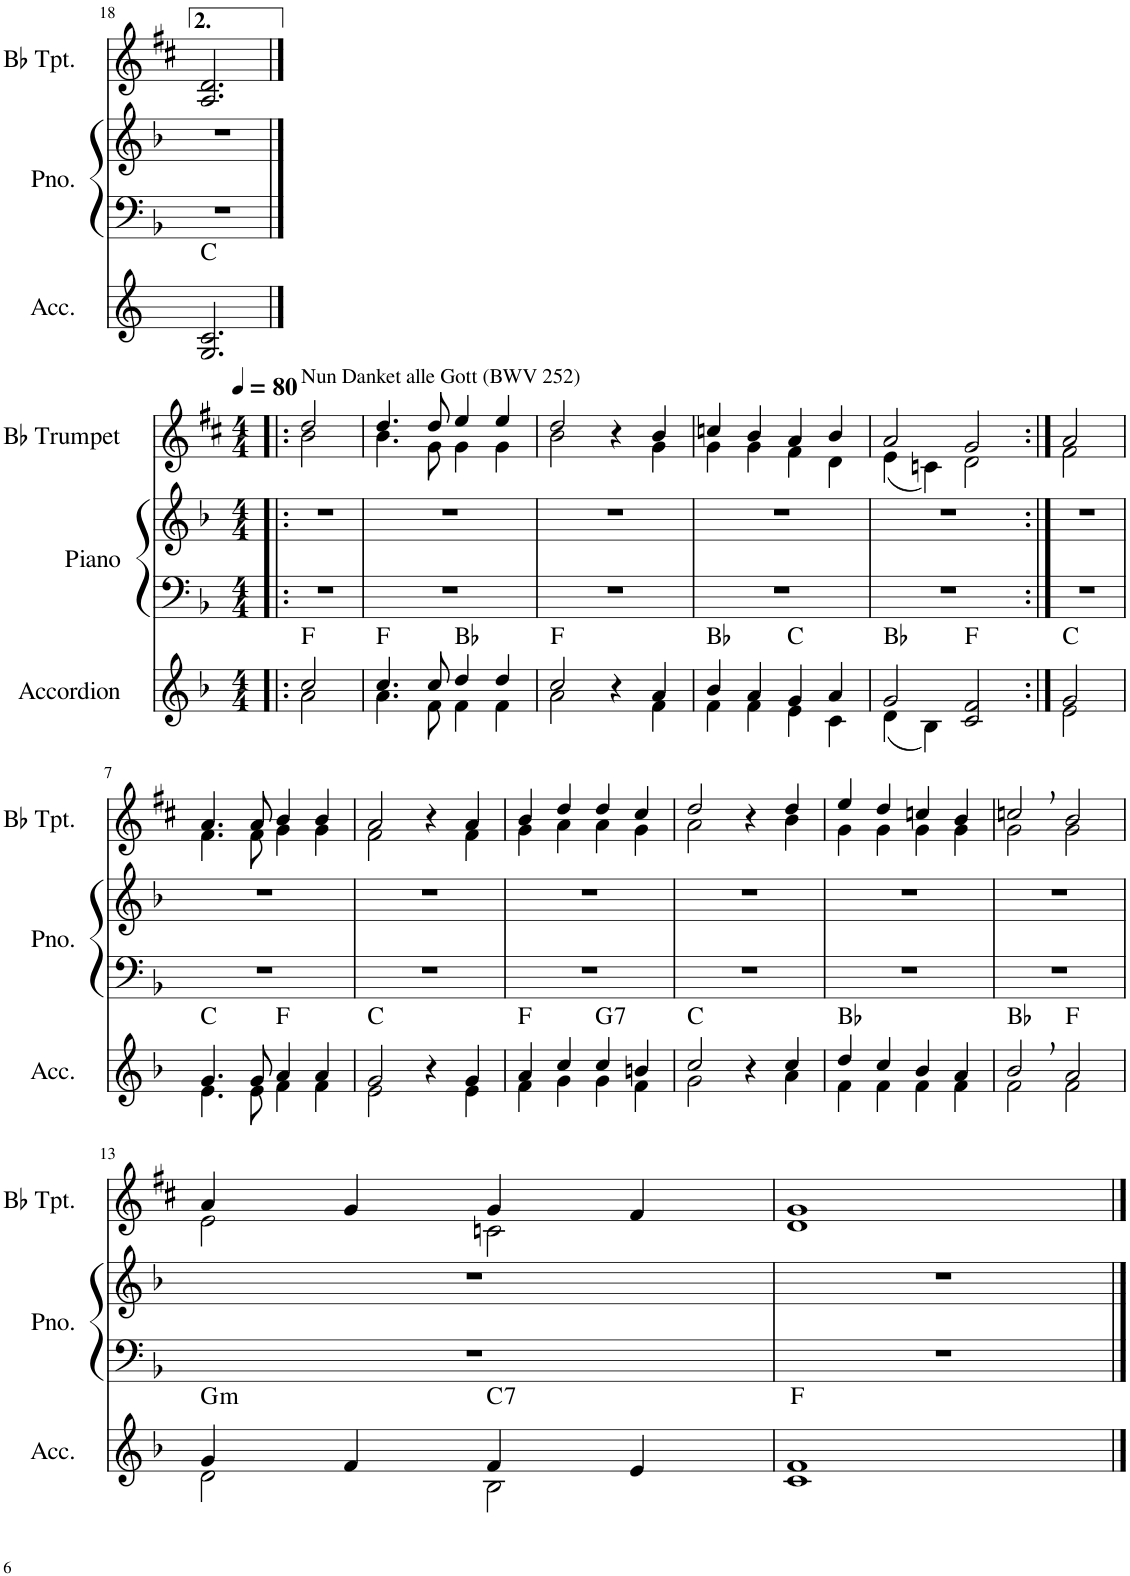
**kern	**harte	**kern	**kern	**kern
*part3	*part3	*part2	*part2	*part1
*staff4	*	*staff3	*staff2	*staff1
*I"Accordion	*	*I"Piano	*	*I"Bb Trumpet
*I'Acc.	*	*I'Pno.	*	*I'Bb Tpt.
!!LO:PB:g=z
*clefG2	*	*clefF4	*clefG2	*clefG2
*	*	*	*	*Trd1c2
*k[]	*	*k[b-]	*k[b-]	*k[f#c#]
*M3/4	*	*M3/4	*M3/4	*M3/4
=18	=18	=18	=18	=18
2.G/ 2.c/	C:maj	2.r	2.r	2.A/ 2.d/
!!LO:LB:g=z
=1|!:	=1|!:	=1|!:	=1|!:	=1|!:
*k[b-]	*	*	*	*
*M4/4	*	*M4/4	*M4/4	*M4/4
*	*	*	*	*MM80
*^	*	*	*	*^
!	!	!	!	!	!LO:TX:a:t=Nun Danket alle Gott (BWV 252)	!
2cc/	2a\	F:maj	2r	1r	2dd/	2b\
2ryy	2ryy	.	2ryy	.	2ryy	2ryy
=2	=2	=2	=2	=2	=2	=2
4.cc/	4.a\	F:maj	1r	1r	4.dd/	4.b\
8cc/	8f\	.	.	.	8dd/	8g\
4dd/	4f\	Bb:maj	.	.	4ee/	4g\
4dd/	4f\	.	.	.	4ee/	4g\
=3	=3	=3	=3	=3	=3	=3
2cc/	2a\	F:maj	1r	1r	2dd/	2b\
4r	4ryy	.	.	.	4r	4ryy
4a/	4f\	.	.	.	4b/	4g\
=4	=4	=4	=4	=4	=4	=4
4b-/	4f\	Bb:maj	1r	1r	4ccn/	4g\
4a/	4f\	.	.	.	4b/	4g\
4g/	4e\	C:maj	.	.	4a/	4f#\
4a/	4c\	.	.	.	4b/	4d\
=5	=5	=5	=5	=5	=5	=5
2g/	(4d\	Bb:maj	1r	1r	2a/	(4e\
.	4B-\)	.	.	.	.	4cn\)
2c/ 2f/	2ryy	F:maj	.	.	2g/	2d\
=6:|!	=6:|!	=6:|!	=6:|!	=6:|!	=6:|!	=6:|!
2g/	2e\	C:maj	2r	1r	2a/	2f#\
2ryy	2ryy	.	2ryy	.	2ryy	2ryy
!!LO:LB:g=z	!!
=7	=7	=7	=7	=7	=7	=7
4.g/	4.e\	C:maj	1r	1r	4.a/	4.f#\
8g/	8e\	.	.	.	8a/	8f#\
4a/	4f\	F:maj	.	.	4b/	4g\
4a/	4f\	.	.	.	4b/	4g\
=8	=8	=8	=8	=8	=8	=8
2g/	2e\	C:maj	1r	1r	2a/	2f#\
4r	4ryy	.	.	.	4r	4ryy
4g/	4e\	.	.	.	4a/	4f#\
=9	=9	=9	=9	=9	=9	=9
4a/	4f\	F:maj	1r	1r	4b/	4g\
4cc/	4g\	.	.	.	4dd/	4a\
!	!	!LO:H:kt=7	!	!	!	!
4cc/	4g\	G:7	.	.	4dd/	4a\
4bn/	4f\	.	.	.	4cc#/	4g\
=10	=10	=10	=10	=10	=10	=10
2cc/	2g\	C:maj	1r	1r	2dd/	2a\
4r	4ryy	.	.	.	4r	4ryy
4cc/	4a\	.	.	.	4dd/	4b\
=11	=11	=11	=11	=11	=11	=11
4dd/	4f\	Bb:maj	1r	1r	4ee/	4g\
4cc/	4f\	.	.	.	4dd/	4g\
4b-/	4f\	.	.	.	4ccn/	4g\
4a/	4f\	.	.	.	4b/	4g\
=12	=12	=12	=12	=12	=12	=12
2b-,/	2f\	Bb:maj	1r	1r	2ccn,/	2g\
2a/	2f\	F:maj	.	.	2b/	2g\
!!LO:LB:g=z	!!
=13	=13	=13	=13	=13	=13	=13
!	!	!LO:H:kt=m	!	!	!	!
4g/	2d\	G:min	1r	1r	4a/	2e\
4f/	.	.	.	.	4g/	.
!	!	!LO:H:kt=7	!	!	!	!
4f/	2B-\	C:7	.	.	4g/	2cn\
4e/	.	.	.	.	4f#/	.
=14	=14	=14	=14	=14	=14	=14
1f	1c	F:maj	1r	1r	1g	1d
*v	*v	*	*	*	*v	*v
==	==	==	==	==
*-	*-	*-	*-	*-
